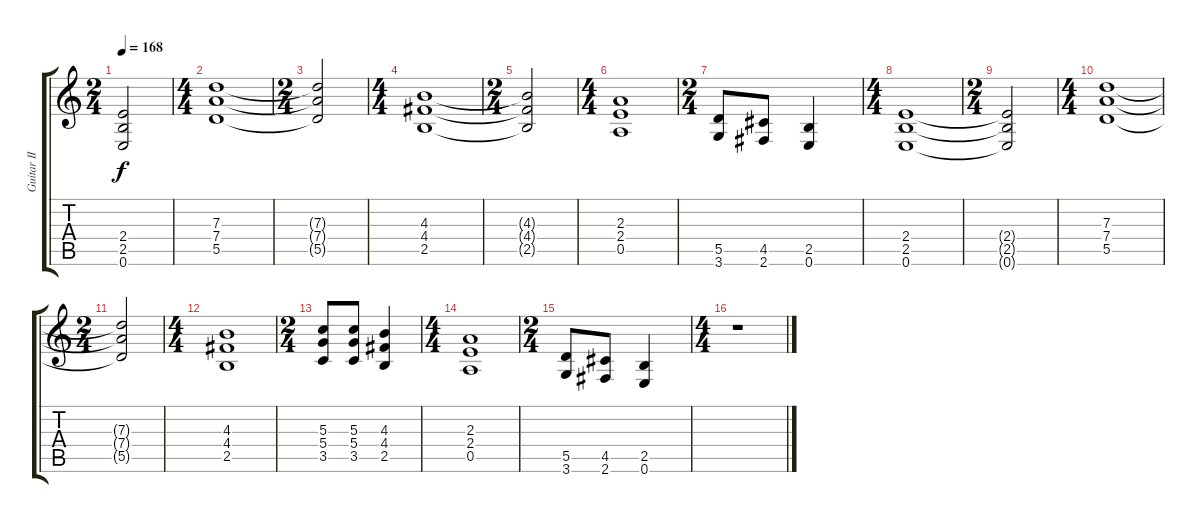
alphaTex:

\track ("Guitar II Clean/Over/Dist" "Guitar II ") {instrument overdrivenguitar}
\staff {score tabs}
\tuning (E4 B3 G3 D3 A2 E2) {hide}
\ts (2 4)
\tempo 168
\clef g2
\ks c
(2.4{t} 2.5{t} 0.6{t}).2{dy f} |
\ts (4 4)
(7.3 7.4 5.5).1{instrument distortionguitar} |
\ts (2 4)
(7.3{t} 7.4{t} 5.5{t}).2 |
\ts (4 4)
(4.3 4.4 2.5).1{instrument distortionguitar} |
\ts (2 4)
(4.3{t} 4.4{t} 2.5{t}).2 |
\ts (4 4)
(2.3 2.4 0.5).1{instrument distortionguitar} |
\ts (2 4)
(5.5 3.6).8{instrument distortionguitar} (4.5 2.6).8 (2.5 0.6).4 |
\ts (4 4)
(2.4 2.5 0.6).1{instrument distortionguitar} |
\ts (2 4)
(2.4{t} 2.5{t} 0.6{t}).2 |
\ts (4 4)
(7.3 7.4 5.5).1{instrument distortionguitar} |
\ts (2 4)
(7.3{t} 7.4{t} 5.5{t}).2 |
\ts (4 4)
(4.3 4.4 2.5).1{instrument distortionguitar} |
\ts (2 4)
(5.3 5.4 3.5).8{instrument distortionguitar} (5.3 5.4 3.5).8 (4.3 4.4 2.5).4 |
\ts (4 4)
(2.3 2.4 0.5).1{instrument distortionguitar} |
\ts (2 4)
(5.5 3.6).8{instrument distortionguitar} (4.5 2.6).8 (2.5 0.6).4 |
\ts (4 4)
r.1
